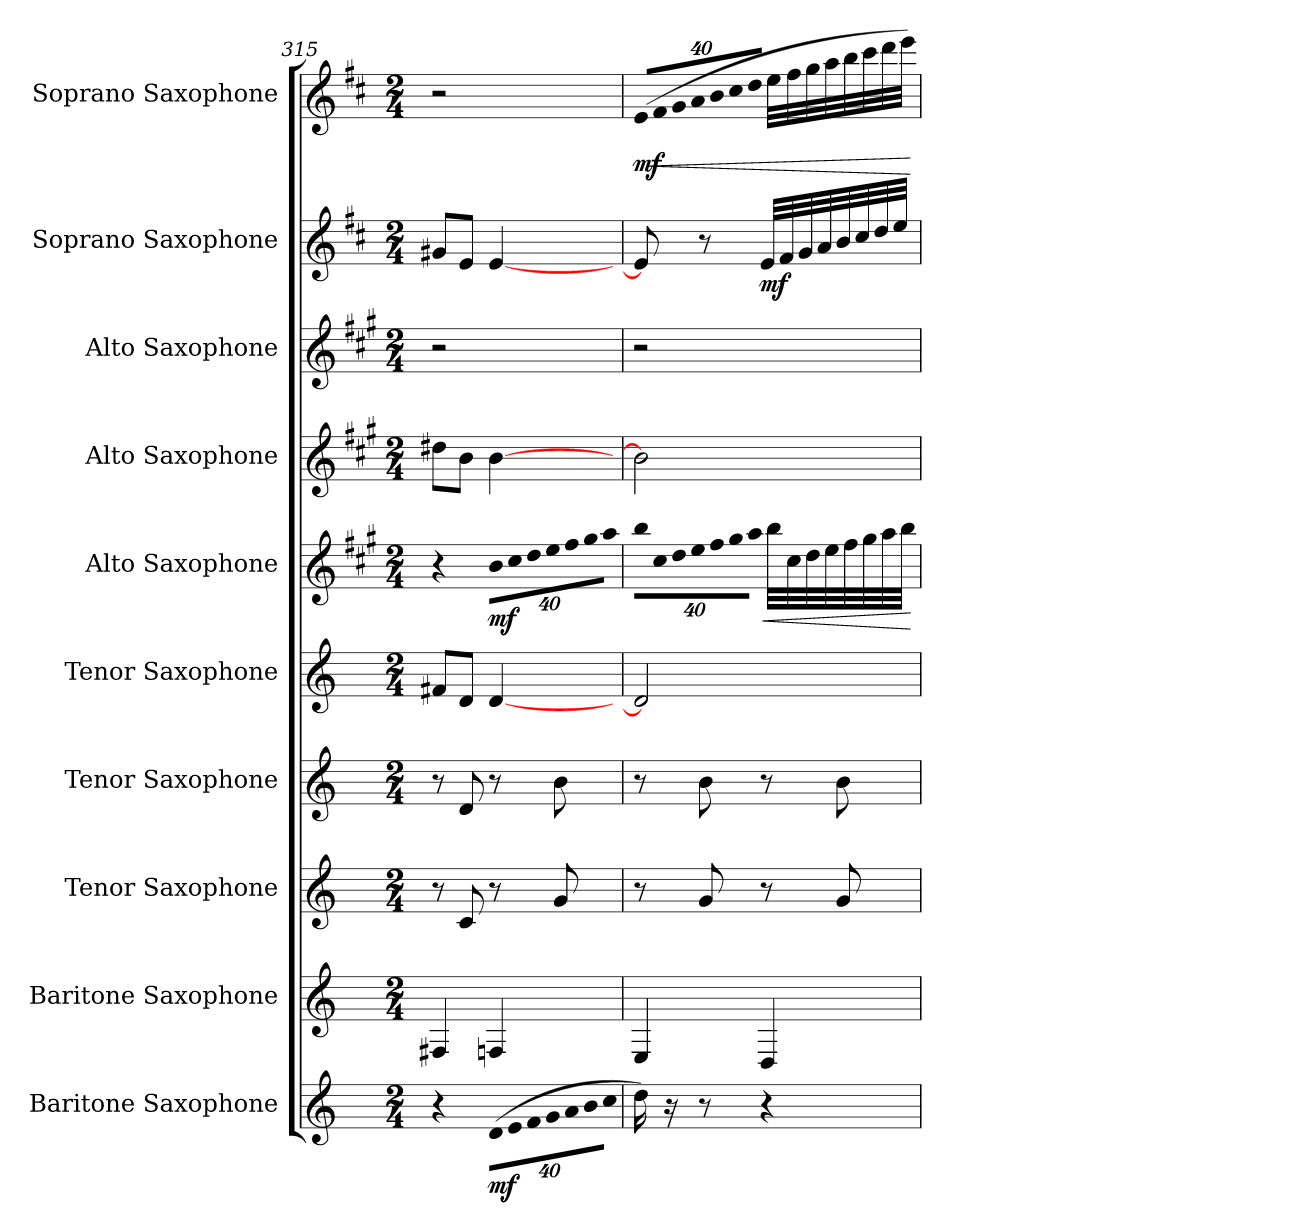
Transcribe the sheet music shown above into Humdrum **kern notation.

**kern	**dynam	**kern	**kern	**kern	**kern	**kern	**dynam	**kern	**kern	**kern	**dynam	**kern	**dynam
*part10	*part10	*part9	*part8	*part7	*part6	*part5	*part5	*part4	*part3	*part2	*part2	*part1	*part1
*staff10	*staff10	*staff9	*staff8	*staff7	*staff6	*staff5	*staff5	*staff4	*staff3	*staff2	*staff2	*staff1	*staff1
*I"Baritone Saxophone	*	*I"Baritone Saxophone	*I"Tenor Saxophone	*I"Tenor Saxophone	*I"Tenor Saxophone	*I"Alto Saxophone	*	*I"Alto Saxophone	*I"Alto Saxophone	*I"Soprano Saxophone	*	*I"Soprano Saxophone	*
*I'Bar. Sax.	*	*I'Bar. Sax.	*I'T. Sax.	*I'T. Sax.	*I'T. Sax.	*I'A. Sax.	*	*I'A. Sax.	*I'A. Sax.	*I'S. Sax.	*	*I'S. Sax.	*
*clefG2	*	*clefG2	*clefG2	*clefG2	*clefG2	*clefG2	*	*clefG2	*clefG2	*clefG2	*	*clefG2	*
*ITrd12c21	*	*ITrd12c21	*ITrd8c14	*ITrd8c14	*ITrd8c14	*ITrd5c9	*	*ITrd5c9	*ITrd5c9	*ITrd1c2	*	*ITrd1c2	*
*k[]	*	*k[]	*k[]	*k[]	*k[]	*k[]	*	*k[]	*k[]	*k[]	*	*k[]	*
*M2/4	*	*M2/4	*M2/4	*M2/4	*M2/4	*M2/4	*	*M2/4	*M2/4	*M2/4	*	*M2/4	*
=315	=315	=315	=315	=315	=315	=315	=315	=315	=315	=315	=315	=315	=315
4r	.	4FF#X/	8r	8r	8F#X/L	4r	.	8f#X\L	2r	8f#X/L	.	2r	.
.	.	.	8C/	8D/	8D/J	.	.	8d\J	.	8d/J	.	.	.
*Xbrackettup	*	*	*	*	*	*	*	*	*	*	*	*	*
!LO:N:vis=16	!	!	!	!	!	!	!	!	!	!	!	!	!
*	*	*	*	*	*	*Xbrackettup	*	*	*	*	*	*	*
!	!LO:DY:b	!	!	!	!	!LO:N:vis=16	!LO:DY:b	!	!	!	!	!	!
(640%23D\LL	mf	4FFn/	8r	8r	[4D/	640%23d\LL	mf	[4d\	.	[4d/	.	.	.
!LO:N:vis=16	!	!	!	!	!	!LO:N:vis=16	!	!	!	!	!	!	!
640%23E\	.	.	.	.	.	640%23e\	.	.	.	.	.	.	.
!LO:N:vis=16	!	!	!	!	!	!LO:N:vis=16	!	!	!	!	!	!	!
640%23F\	.	.	.	.	.	640%23f\	.	.	.	.	.	.	.
!LO:N:vis=16	!	!	!	!	!	!LO:N:vis=16	!	!	!	!	!	!	!
640%23G\	.	.	.	.	.	640%23g\	.	.	.	.	.	.	.
.	.	.	8G/	8B\	.	.	.	.	.	.	.	.	.
!LO:N:vis=16	!	!	!	!	!	!LO:N:vis=16	!	!	!	!	!	!	!
640%23A\	.	.	.	.	.	640%23a\	.	.	.	.	.	.	.
!LO:N:vis=16	!	!	!	!	!	!LO:N:vis=16	!	!	!	!	!	!	!
640%23B\	.	.	.	.	.	640%23b\	.	.	.	.	.	.	.
!LO:N:vis=16	!	!	!	!	!	!LO:N:vis=16	!	!	!	!	!	!	!
640%23c\JJ	.	.	.	.	.	640%23cc\JJ	.	.	.	.	.	.	.
.	.	640ryy	640ryy	640ryy	640ryy	.	.	640ryy	640ryy	640ryy	.	640ryy	.
=316	=316	=316	=316	=316	=316	=316	=316	=316	=316	=316	=316	=316	=316
!	!	!	!	!	!	!LO:N:vis=16	!	!	!	!	!	!	!
*	*	*	*	*	*	*	*	*	*	*	*	*Xbrackettup	*
!	!	!	!	!	!	!	!	!	!	!	!	!LO:N:vis=16	!LO:DY:b
16d\)	.	4EE/	8r	8r	2D/]	640%23dd\LL	.	2d\]	2r	8d/]	.	(640%23d/LL	mf
!	!	!	!	!	!	!LO:N:vis=16	!	!	!	!	!	!LO:N:vis=16	!LO:HP:b
.	.	.	.	.	.	640%23e\	.	.	.	.	.	640%23e/	<
16r	.	.	.	.	.	.	.	.	.	.	.	.	.
!	!	!	!	!	!	!LO:N:vis=16	!	!	!	!	!	!LO:N:vis=16	!
.	.	.	.	.	.	640%23f\	.	.	.	.	.	640%23f/	.
!	!	!	!	!	!	!LO:N:vis=16	!	!	!	!	!	!LO:N:vis=16	!
.	.	.	.	.	.	640%23g\	.	.	.	.	.	640%23g/	.
8r	.	.	8G/	8B\	.	.	.	.	.	8r	.	.	.
!	!	!	!	!	!	!LO:N:vis=16	!	!	!	!	!	!LO:N:vis=16	!
.	.	.	.	.	.	640%23a\	.	.	.	.	.	640%23a/	.
!	!	!	!	!	!	!LO:N:vis=16	!	!	!	!	!	!LO:N:vis=16	!
.	.	.	.	.	.	640%23b\	.	.	.	.	.	640%23b/	.
!	!	!	!	!	!	!LO:N:vis=16	!	!	!	!	!	!LO:N:vis=16	!
.	.	.	.	.	.	640%23cc\JJ	.	.	.	.	.	640%23cc/JJ	.
!	!	!	!	!	!	!	!	!	!	!	!LO:DY:b	!	!
4r	.	4DD/	8r	8r	.	.	.	.	.	32d/LLL	mf	.	.
!	!	!	!	!	!	!	!LO:HP:b	!	!	!	!	!	!
.	.	.	.	.	.	32dd\LLL	<	.	.	.	.	32dd\LLL	.
.	.	.	.	.	.	.	.	.	.	32e/	.	.	.
.	.	.	.	.	.	32e\	.	.	.	.	.	32ee\	.
.	.	.	.	.	.	.	.	.	.	32f/	.	.	.
.	.	.	.	.	.	32f\	.	.	.	.	.	32ff\	.
.	.	.	.	.	.	.	.	.	.	32g/	.	.	.
.	.	.	.	.	.	32g\	.	.	.	.	.	32gg\	.
.	.	.	8G/	8B\	.	.	.	.	.	32a/	.	.	.
.	.	.	.	.	.	32a\	.	.	.	.	.	32aa\	.
.	.	.	.	.	.	.	.	.	.	32b/	.	.	.
.	.	.	.	.	.	32b\	.	.	.	.	.	32bb\	.
.	.	.	.	.	.	.	.	.	.	32cc/	.	.	.
.	.	.	.	.	.	32cc\	.	.	.	.	.	32ccc\	.
.	.	.	.	.	.	.	.	.	.	32dd/JJJ	.	.	.
.	.	.	.	.	.	32dd\JJJ	.	.	.	.	.	32ddd\JJJ)	.
640ryy	.	640ryy	640ryy	640ryy	640ryy	.	.	640ryy	640ryy	640ryy	.	.	.
.	.	.	.	.	.	.	[	.	.	.	.	.	[
=	=	=	=	=	=	=	=	=	=	=	=	=	=
*-	*-	*-	*-	*-	*-	*-	*-	*-	*-	*-	*-	*-	*-
